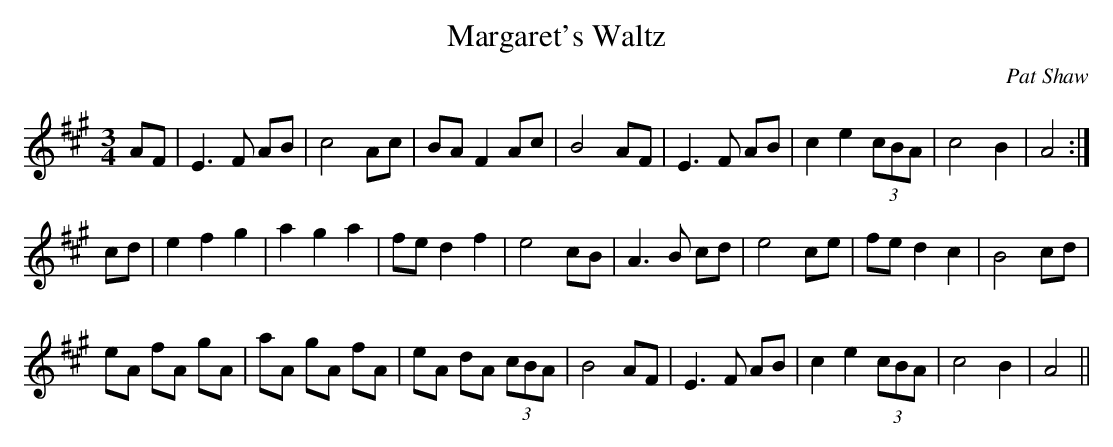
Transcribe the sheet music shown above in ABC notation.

X:1
T:Margaret's Waltz
M:3/4
L:1/8
C:Pat Shaw
K:A
AF|E3 F AB|c4 Ac|BA F2 Ac|B4 AF|E3 F AB|c2 e2 (3cBA|c4 B2|A4:|
cd|e2 f2 g2|a2 g2 a2|fe d2 f2|e4 cB|A3 B cd|e4 ce|fe d2 c2|B4 cd|
eA fA gA|aA gA fA|eA dA (3cBA|B4 AF|E3 F AB|c2 e2 (3cBA|c4 B2|A4||
